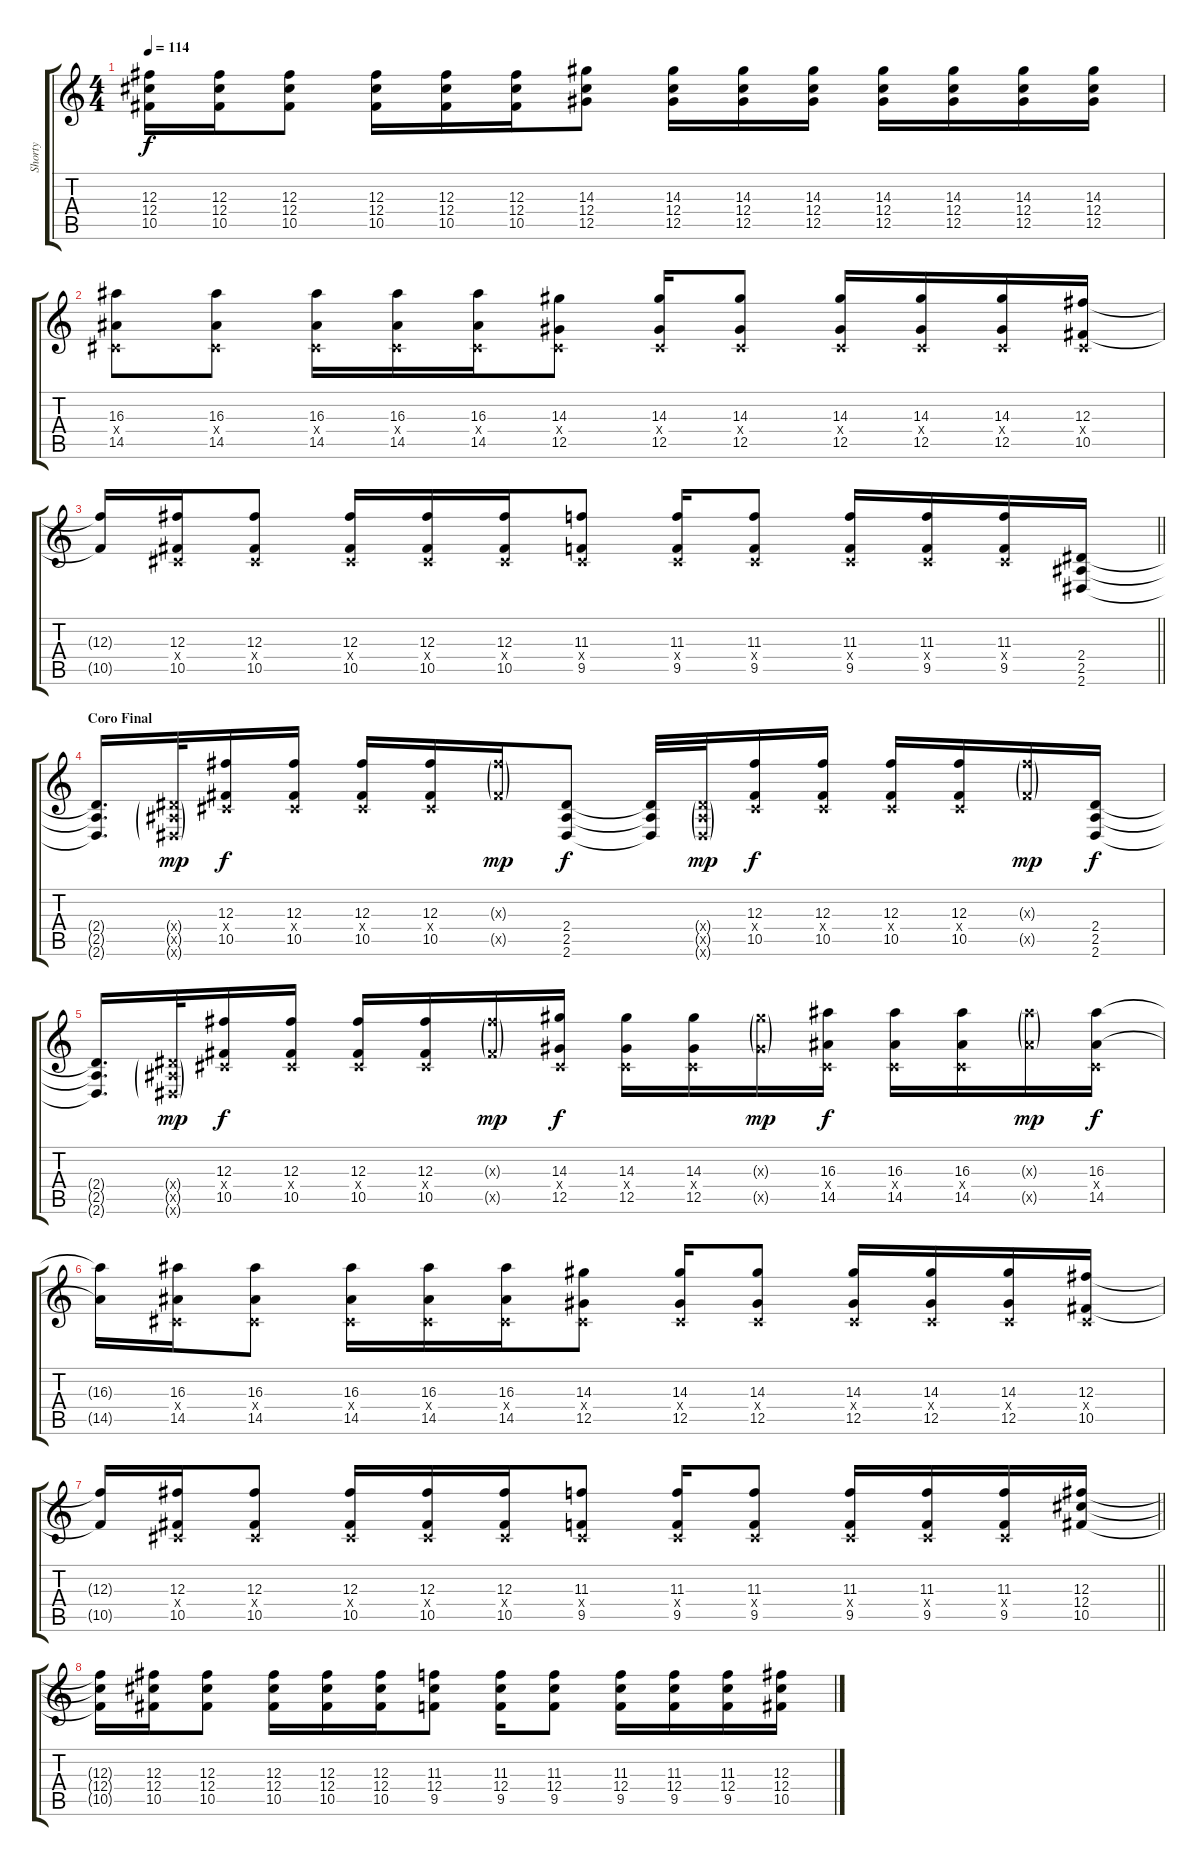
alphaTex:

\track ("Shorty" "Shorty") {instrument distortionguitar}
\staff {score tabs}
\tuning (Eb4 Bb3 Gb3 Db3 Ab2 Db2) {hide}
\ts (4 4)
\tempo 114
\clef g2
\ks c
(12.3{t} 12.4{t} 10.5{t}).16{dy f} (12.3 12.4 10.5).16 (12.3 12.4 10.5).8 (12.3 12.4 10.5).16 (12.3 12.4 10.5).16 (12.3 12.4 10.5).16 (14.3 12.4 12.5).8 (14.3 12.4 12.5).16 (14.3 12.4 12.5).16 (14.3 12.4 12.5).16 (14.3 12.4 12.5).16 (14.3 12.4 12.5).16 (14.3 12.4 12.5).16 (14.3 12.4 12.5).16 |
(16.3 0.4{x} 14.5).8 (16.3 0.4{x} 14.5).8 (16.3 0.4{x} 14.5).16 (16.3 0.4{x} 14.5).16 (16.3 0.4{x} 14.5).16 (14.3 0.4{x} 12.5).8 (14.3 0.4{x} 12.5).16 (14.3 0.4{x} 12.5).8 (14.3 0.4{x} 12.5).16 (14.3 0.4{x} 12.5).16 (14.3 0.4{x} 12.5).16 (12.3 0.4{x} 10.5).16 |
\barLineRight lightlight
(12.3{t} 10.5{t}).16 (12.3 0.4{x} 10.5).16 (12.3 0.4{x} 10.5).8 (12.3 0.4{x} 10.5).16 (12.3 0.4{x} 10.5).16 (12.3 0.4{x} 10.5).16 (11.3 0.4{x} 9.5).8 (11.3 0.4{x} 9.5).16 (11.3 0.4{x} 9.5).8 (11.3 0.4{x} 9.5).16 (11.3 0.4{x} 9.5).16 (11.3 0.4{x} 9.5).16 (2.4 2.5 2.6).16 |
\section ("" "Coro Final")
(2.4{t} 2.5{t} 2.6{t}).16{d} (2.4{g x} 2.5{g x} 2.6{g x}).32{dy mp} (12.3 0.4{x} 10.5).16{dy f} (12.3 0.4{x} 10.5).16 (12.3 0.4{x} 10.5).16 (12.3 0.4{x} 10.5).16 (12.3{g x} 10.5{g x}).16{dy mp} (2.4 2.5 2.6).8{dy f} (2.4{t} 2.5{t} 2.6{t}).32 (2.4{g x} 2.5{g x} 2.6{g x}).32{dy mp} (12.3 0.4{x} 10.5).16{dy f} (12.3 0.4{x} 10.5).16 (12.3 0.4{x} 10.5).16 (12.3 0.4{x} 10.5).16 (12.3{g x} 10.5{g x}).16{dy mp} (2.4 2.5 2.6).16{dy f} |
(2.4{t} 2.5{t} 2.6{t}).16{d} (2.4{g x} 2.5{g x} 2.6{g x}).32{dy mp} (12.3 0.4{x} 10.5).16{dy f} (12.3 0.4{x} 10.5).16 (12.3 0.4{x} 10.5).16 (12.3 0.4{x} 10.5).16 (12.3{g x} 10.5{g x}).16{dy mp} (14.3 0.4{x} 12.5).16{dy f} (14.3 0.4{x} 12.5).16 (14.3 0.4{x} 12.5).16 (14.3{g x} 12.5{g x}).16{dy mp} (16.3 0.4{x} 14.5).16{dy f} (16.3 0.4{x} 14.5).16 (16.3 0.4{x} 14.5).16 (16.3{g x} 14.5{g x}).16{dy mp} (16.3 0.4{x} 14.5).16{dy f} |
(16.3{t} 14.5{t}).16 (16.3 0.4{x} 14.5).16 (16.3 0.4{x} 14.5).8 (16.3 0.4{x} 14.5).16 (16.3 0.4{x} 14.5).16 (16.3 0.4{x} 14.5).16 (14.3 0.4{x} 12.5).8 (14.3 0.4{x} 12.5).16 (14.3 0.4{x} 12.5).8 (14.3 0.4{x} 12.5).16 (14.3 0.4{x} 12.5).16 (14.3 0.4{x} 12.5).16 (12.3 0.4{x} 10.5).16 |
\barLineRight lightlight
(12.3{t} 10.5{t}).16 (12.3 0.4{x} 10.5).16 (12.3 0.4{x} 10.5).8 (12.3 0.4{x} 10.5).16 (12.3 0.4{x} 10.5).16 (12.3 0.4{x} 10.5).16 (11.3 0.4{x} 9.5).8 (11.3 0.4{x} 9.5).16 (11.3 0.4{x} 9.5).8 (11.3 0.4{x} 9.5).16 (11.3 0.4{x} 9.5).16 (11.3 0.4{x} 9.5).16 (12.3 12.4 10.5).16 |
(12.3{t} 12.4{t} 10.5{t}).16 (12.3 12.4 10.5).16 (12.3 12.4 10.5).8 (12.3 12.4 10.5).16 (12.3 12.4 10.5).16 (12.3 12.4 10.5).16 (11.3 12.4 9.5).8 (11.3 12.4 9.5).16 (11.3 12.4 9.5).8 (11.3 12.4 9.5).16 (11.3 12.4 9.5).16 (11.3 12.4 9.5).16 (12.3 12.4 10.5).16
